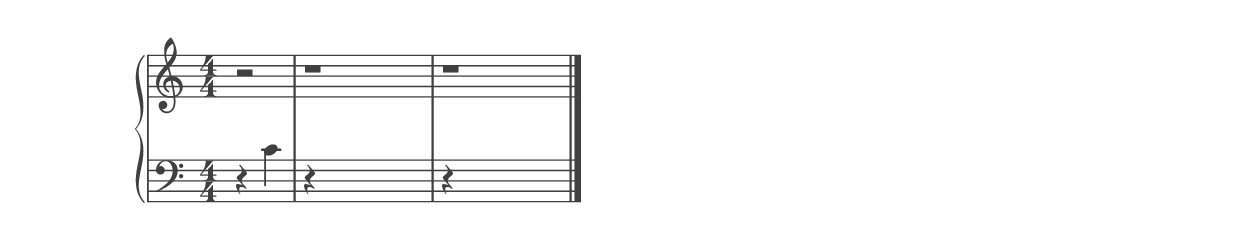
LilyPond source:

%% ----------------------------------------------------------------------------
%% Generated on: 2019 January 05
%% Note Name: C4
%% Octave: 4
%% Clef: bass
%% Filename: 090-40-4-bass-C4
%% ----------------------------------------------------------------------------

\version "2.19.82"

\include "../piano_note_colors.ly"

\header {
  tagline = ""
}

upper = {
  \clef treble
  \numericTimeSignature
  % treble note
  r2
  % treble octave (hidden)
  r1
  % treble octave (hidden) repeat
  \unHideNotes
  r1
  \bar "|."
}

lower = {
  \clef bass
  \numericTimeSignature
  % bass note in color
  r4 c'4
  % bass octave (hidden)
  r4 \hideNotes c4 c'4 c''4
  % bass octave (hidden) repeat
  \unHideNotes
  r4 \hideNotes c4 c'4 c''4
}

\score {
  \new PianoStaff <<
    \context Score
    \applyContext #(override-color-for-all-grobs default-black)
    \time 4/4
    \partial 2
    \new Staff = upper { \upper }
    \new Staff = lower { \lower }
  >>
  \layout { }
  \midi { }
}